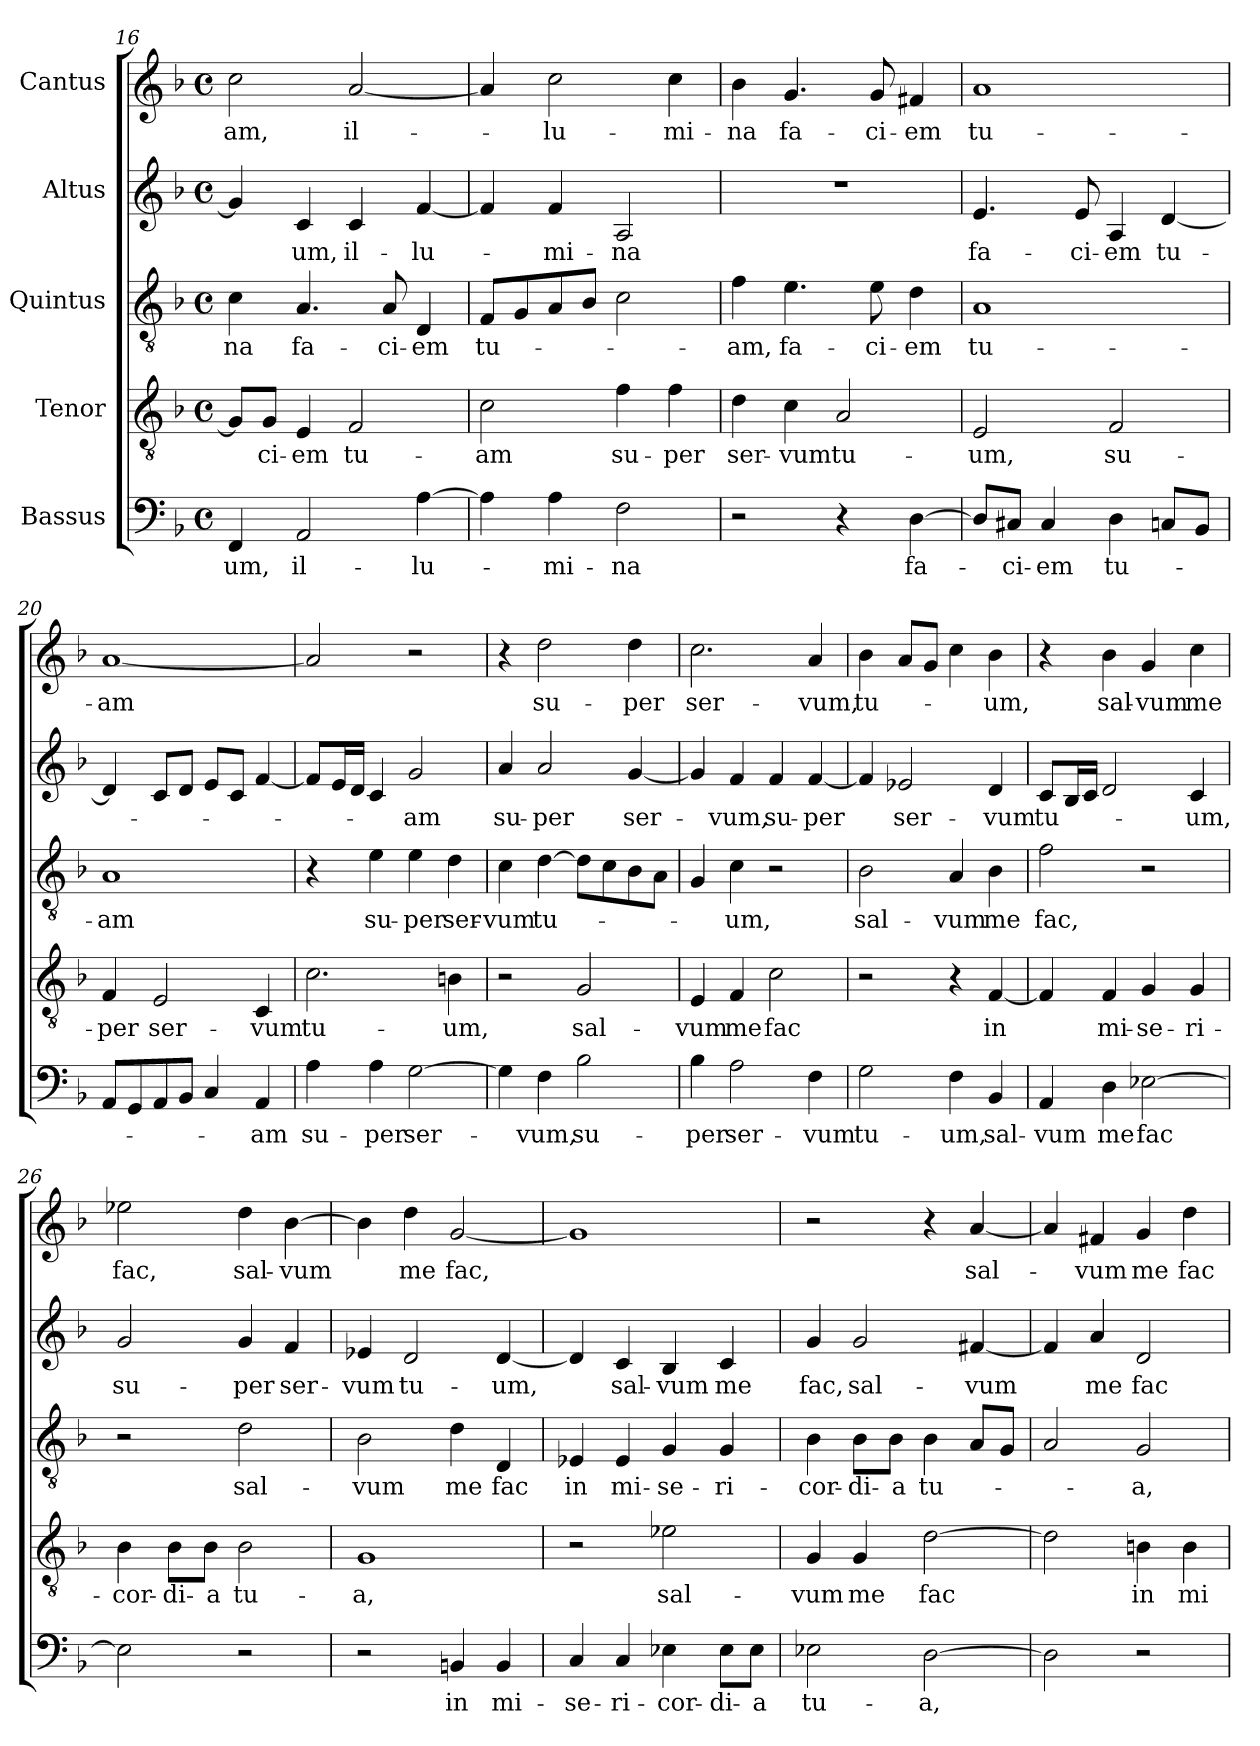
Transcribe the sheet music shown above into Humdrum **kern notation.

**kern	**text	**kern	**text	**kern	**text	**kern	**text	**kern	**text
*part5	*part5	*part4	*part4	*part3	*part3	*part2	*part2	*part1	*part1
*staff5	*staff5	*staff4	*staff4	*staff3	*staff3	*staff2	*staff2	*staff1	*staff1
*I"Bassus	*	*I"Tenor	*	*I"Quintus	*	*I"Altus	*	*I"Cantus	*
*clefF4	*	*clefGv2	*	*clefGv2	*	*clefG2	*	*clefG2	*
*k[b-]	*	*k[b-]	*	*k[b-]	*	*k[b-]	*	*k[b-]	*
*F:	*	*F:	*	*F:	*	*F:	*	*F:	*
*M4/4	*	*M4/4	*	*M4/4	*	*M4/4	*	*M4/4	*
*met(c)	*	*met(c)	*	*met(c)	*	*met(c)	*	*met(c)	*
=16	=16	=16	=16	=16	=16	=16	=16	=16	=16
4FF/	-um,	8G/L]	.	4c\	-na	4g/]	.	2cc\	-am,
.	.	8G/J	-ci-	.	.	.	.	.	.
2AA/	il-	4E/	-em	4.A/	fa-	4c/	-um,	.	.
.	.	2F/	tu-	.	.	4c/	il-	[2a/	il-
.	.	.	.	8A/	-ci-	.	.	.	.
[4A\	-lu-	.	.	4D/	-em	[4f/	-lu-	.	.
=17	=17	=17	=17	=17	=17	=17	=17	=17	=17
4A\]	.	2c\	-am	8F/L	tu-	4f/]	.	4a/]	.
.	.	.	.	8G/	.	.	.	.	.
4A\	-mi-	.	.	8A/	.	4f/	-mi-	2cc\	-lu-
.	.	.	.	8B-/J	.	.	.	.	.
2F\	-na	4f\	su-	2c\	.	2A/	-na	.	.
.	.	4f\	-per	.	.	.	.	4cc\	-mi-
=18	=18	=18	=18	=18	=18	=18	=18	=18	=18
2r	.	4d\	ser-	4f\	-am,	1r	.	4b-\	-na
.	.	4c\	-vum	4.e\	fa-	.	.	4.g/	fa-
4r	.	2A/	tu-	.	.	.	.	.	.
.	.	.	.	8e\	-ci-	.	.	8g/	-ci-
[4D\	fa-	.	.	4d\	-em	.	.	4f#X/	-em
=19	=19	=19	=19	=19	=19	=19	=19	=19	=19
8D/L]	.	2E/	-um,	1A	tu-	4.e/	fa-	1a	tu-
8C#X/J	-ci-	.	.	.	.	.	.	.	.
4C#/	-em	.	.	.	.	.	.	.	.
.	.	.	.	.	.	8e/	-ci-	.	.
4D\	tu-	2F/	su-	.	.	4A/	-em	.	.
8Cn/L	.	.	.	.	.	[4d/	tu-	.	.
8BB-/J	.	.	.	.	.	.	.	.	.
=20	=20	=20	=20	=20	=20	=20	=20	=20	=20
8AA/L	.	4F/	-per	1A	-am	4d/]	.	[1a	-am
8GG/	.	.	.	.	.	.	.	.	.
8AA/	.	2E/	ser-	.	.	8c/L	.	.	.
8BB-/J	.	.	.	.	.	8d/J	.	.	.
4C/	.	.	.	.	.	8e/L	.	.	.
.	.	.	.	.	.	8c/J	.	.	.
4AA/	-am	4C/	-vum	.	.	[4f/	.	.	.
=21	=21	=21	=21	=21	=21	=21	=21	=21	=21
4A\	su-	2.c\	tu-	4r	.	8f/L]	.	2a/]	.
.	.	.	.	.	.	16e/L	.	.	.
.	.	.	.	.	.	16d/JJ	.	.	.
4A\	-per	.	.	4e\	su-	4c/	.	.	.
[2G\	ser-	.	.	4e\	-per	2g/	-am	2r	.
.	.	4Bn\	-um,	4d\	ser-	.	.	.	.
!!LO:PB:g=z
=22	=22	=22	=22	=22	=22	=22	=22	=22	=22
4G\]	.	2r	.	4c\	-vum	4a/	su-	4r	.
4F\	-vum,	.	.	[4d\	tu-	2a/	-per	2dd\	su-
2B-\	su-	2G/	sal-	8d\L]	.	.	.	.	.
.	.	.	.	8c\	.	.	.	.	.
.	.	.	.	8B-\	.	[4g/	ser-	4dd\	-per
.	.	.	.	8A\J	.	.	.	.	.
=23	=23	=23	=23	=23	=23	=23	=23	=23	=23
4B-\	-per	4E/	-vum	4G/	.	4g/]	.	2.cc\	ser-
2A\	ser-	4F/	me	4c\	-um,	4f/	-vum,	.	.
.	.	2c\	fac	2r	.	4f/	su-	.	.
4F\	-vum	.	.	.	.	[4f/	-per	4a/	-vum,
=24	=24	=24	=24	=24	=24	=24	=24	=24	=24
2G\	tu-	2r	.	2B-\	sal-	4f/]	.	4b-\	tu-
.	.	.	.	.	.	2e-X/	ser-	8a/L	.
.	.	.	.	.	.	.	.	8g/J	.
4F\	-um,	4r	.	4A/	-vum	.	.	4cc\	.
4BB-/	sal-	[4F/	in	4B-\	me	4d/	-vum	4b-\	-um,
=25	=25	=25	=25	=25	=25	=25	=25	=25	=25
4AA/	-vum	4F/]	.	2f\	fac,	8c/L	tu-	4r	.
.	.	.	.	.	.	16B-/L	.	.	.
.	.	.	.	.	.	16c/JJ	.	.	.
4D\	me	4F/	mi-	.	.	2d/	.	4b-\	sal-
[2E-X\	fac	4G/	-se-	2r	.	.	.	4g/	-vum
.	.	4G/	-ri-	.	.	4c/	-um,	4cc\	me
=26	=26	=26	=26	=26	=26	=26	=26	=26	=26
2E-\]	.	4B-\	-cor-	2r	.	2g/	su-	2ee-X\	fac,
.	.	8B-\L	-di-	.	.	.	.	.	.
.	.	8B-\J	-a	.	.	.	.	.	.
2r	.	2B-\	tu-	2d\	sal-	4g/	-per	4dd\	sal-
.	.	.	.	.	.	4f/	ser-	[4b-\	-vum
=27	=27	=27	=27	=27	=27	=27	=27	=27	=27
2r	.	1G	-a,	2B-\	-vum	4e-X/	-vum	4b-\]	.
.	.	.	.	.	.	2d/	tu-	4dd\	me
4BBn/	in	.	.	4d\	me	.	.	[2g/	fac,
4BB/	mi-	.	.	4D/	fac	[4d/	-um,	.	.
=28	=28	=28	=28	=28	=28	=28	=28	=28	=28
4C/	-se-	2r	.	4E-X/	in	4d/]	.	1g]	.
4C/	-ri-	.	.	4E-/	mi-	4c/	sal-	.	.
4E-X\	-cor-	2e-X\	sal-	4G/	-se-	4B-/	-vum	.	.
8E-\L	-di-	.	.	4G/	-ri-	4c/	me	.	.
8E-\J	-a	.	.	.	.	.	.	.	.
!!LO:LB:g=z
=29	=29	=29	=29	=29	=29	=29	=29	=29	=29
2E-X\	tu-	4G/	-vum	4B-\	-cor-	4g/	fac,	2r	.
.	.	4G/	me	8B-\L	-di-	2g/	sal-	.	.
.	.	.	.	8B-\J	-a	.	.	.	.
[2D\	-a,	[2d\	fac	4B-\	tu-	.	.	4r	.
.	.	.	.	8A/L	.	[4f#X/	-vum	[4a/	sal-
.	.	.	.	8G/J	.	.	.	.	.
=30	=30	=30	=30	=30	=30	=30	=30	=30	=30
2D\]	.	2d\]	.	2A/	.	4f#/]	.	4a/]	.
.	.	.	.	.	.	4a/	me	4f#X/	-vum
2r	.	4Bn\	in	2G/	-a,	2d/	fac	4g/	me
.	.	4B\	mi-	.	.	.	.	4dd\	fac
=	=	=	=	=	=	=	=	=	=
*-	*-	*-	*-	*-	*-	*-	*-	*-	*-
